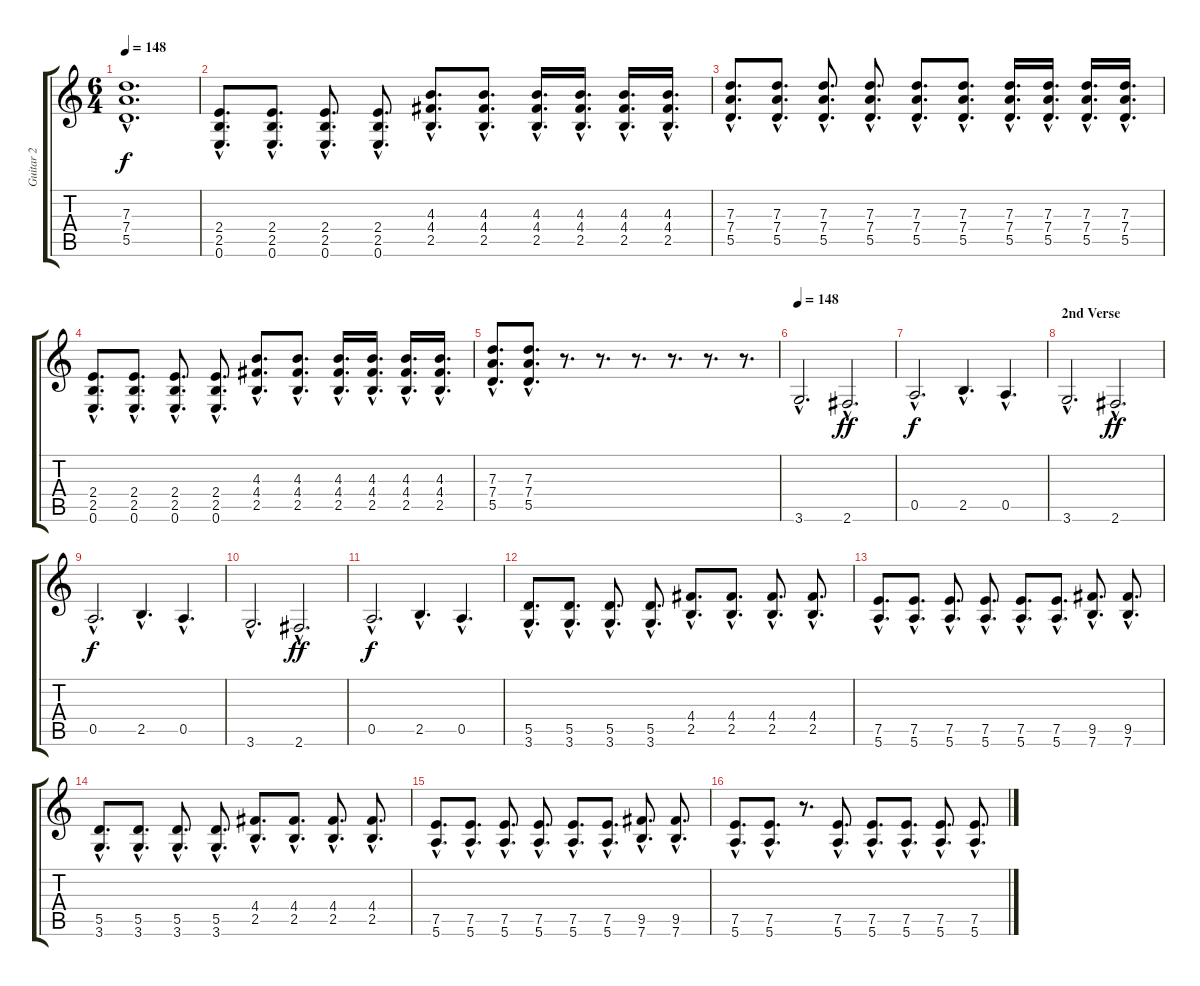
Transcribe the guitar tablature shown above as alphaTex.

\track ("Guitar 2" "Guitar 2") {instrument distortionguitar}
\staff {score tabs}
\tuning (E4 B3 G3 D3 A2 E2) {hide}
\ts (6 4)
\tempo 148
\clef g2
\ks c
(7.3{hac} 7.4{hac} 5.5{hac}).1{d dy f} |
(2.4{hac} 2.5{hac} 0.6{hac}).8{d volume 16 balance 10 instrument distortionguitar} (2.4{hac} 2.5{hac} 0.6{hac}).8{d} (2.4{hac} 2.5{hac} 0.6{hac}).8{d} (2.4{hac} 2.5{hac} 0.6{hac}).8{d} (4.3{hac} 4.4{hac} 2.5{hac}).8{d} (4.3{hac} 4.4{hac} 2.5{hac}).8{d} (4.3{hac} 4.4{hac} 2.5{hac}).16{d} (4.3{hac} 4.4{hac} 2.5{hac}).16{d} (4.3{hac} 4.4{hac} 2.5{hac}).16{d} (4.3{hac} 4.4{hac} 2.5{hac}).16{d} |
(7.3{hac} 7.4{hac} 5.5{hac}).8{d} (7.3{hac} 7.4{hac} 5.5{hac}).8{d} (7.3{hac} 7.4{hac} 5.5{hac}).8{d} (7.3{hac} 7.4{hac} 5.5{hac}).8{d} (7.3{hac} 7.4{hac} 5.5{hac}).8{d} (7.3{hac} 7.4{hac} 5.5{hac}).8{d} (7.3{hac} 7.4{hac} 5.5{hac}).16{d} (7.3{hac} 7.4{hac} 5.5{hac}).16{d} (7.3{hac} 7.4{hac} 5.5{hac}).16{d} (7.3{hac} 7.4{hac} 5.5{hac}).16{d} |
(2.4{hac} 2.5{hac} 0.6{hac}).8{d} (2.4{hac} 2.5{hac} 0.6{hac}).8{d} (2.4{hac} 2.5{hac} 0.6{hac}).8{d} (2.4{hac} 2.5{hac} 0.6{hac}).8{d} (4.3{hac} 4.4{hac} 2.5{hac}).8{d} (4.3{hac} 4.4{hac} 2.5{hac}).8{d} (4.3{hac} 4.4{hac} 2.5{hac}).16{d} (4.3{hac} 4.4{hac} 2.5{hac}).16{d} (4.3{hac} 4.4{hac} 2.5{hac}).16{d} (4.3{hac} 4.4{hac} 2.5{hac}).16{d} |
(7.3{hac} 7.4{hac} 5.5{hac}).8{d} (7.3{hac} 7.4{hac} 5.5{hac}).8{d} r.8{d} r.8{d} r.8{d} r.8{d} r.8{d} r.8{d} |
\tempo 148
3.6{hac}.2{d volume 7 balance 8 instrument fretlessbass} 2.6{hac}.2{d dy ff} |
0.5{hac}.2{d dy f instrument electricbasspick} 2.5{hac}.4{d instrument fretlessbass} 0.5{hac}.4{d instrument electricbasspick} |
\section ("" "2nd Verse")
3.6{hac}.2{d volume 7 instrument fretlessbass} 2.6{hac}.2{d dy ff} |
0.5{hac}.2{d dy f instrument electricbasspick} 2.5{hac}.4{d instrument fretlessbass} 0.5{hac}.4{d instrument electricbasspick} |
3.6{hac}.2{d volume 7 instrument fretlessbass} 2.6{hac}.2{d dy ff} |
0.5{hac}.2{d dy f instrument electricbasspick} 2.5{hac}.4{d instrument fretlessbass} 0.5{hac}.4{d instrument electricbasspick} |
(5.5{hac} 3.6{hac}).8{d volume 9 instrument electricguitarmuted} (5.5{hac} 3.6{hac}).8{d} (5.5{hac} 3.6{hac}).8{d} (5.5{hac} 3.6{hac}).8{d} (4.4{hac} 2.5{hac}).8{d} (4.4{hac} 2.5{hac}).8{d} (4.4{hac} 2.5{hac}).8{d} (4.4{hac} 2.5{hac}).8{d} |
(7.5{hac} 5.6{hac}).8{d} (7.5{hac} 5.6{hac}).8{d} (7.5{hac} 5.6{hac}).8{d} (7.5{hac} 5.6{hac}).8{d} (7.5{hac} 5.6{hac}).8{d} (7.5{hac} 5.6{hac}).8{d} (9.5{hac} 7.6{hac}).8{d} (9.5{hac} 7.6{hac}).8{d} |
(5.5{hac} 3.6{hac}).8{d volume 9 instrument electricguitarmuted} (5.5{hac} 3.6{hac}).8{d} (5.5{hac} 3.6{hac}).8{d} (5.5{hac} 3.6{hac}).8{d} (4.4{hac} 2.5{hac}).8{d} (4.4{hac} 2.5{hac}).8{d} (4.4{hac} 2.5{hac}).8{d} (4.4{hac} 2.5{hac}).8{d} |
(7.5{hac} 5.6{hac}).8{d} (7.5{hac} 5.6{hac}).8{d} (7.5{hac} 5.6{hac}).8{d} (7.5{hac} 5.6{hac}).8{d} (7.5{hac} 5.6{hac}).8{d} (7.5{hac} 5.6{hac}).8{d} (9.5{hac} 7.6{hac}).8{d} (9.5{hac} 7.6{hac}).8{d} |
(7.5{hac} 5.6{hac}).8{d} (7.5{hac} 5.6{hac}).8{d} r.8{d} (7.5{hac} 5.6{hac}).8{d} (7.5{hac} 5.6{hac}).8{d} (7.5{hac} 5.6{hac}).8{d} (7.5{hac} 5.6{hac}).8{d} (7.5{hac} 5.6{hac}).8{d}
